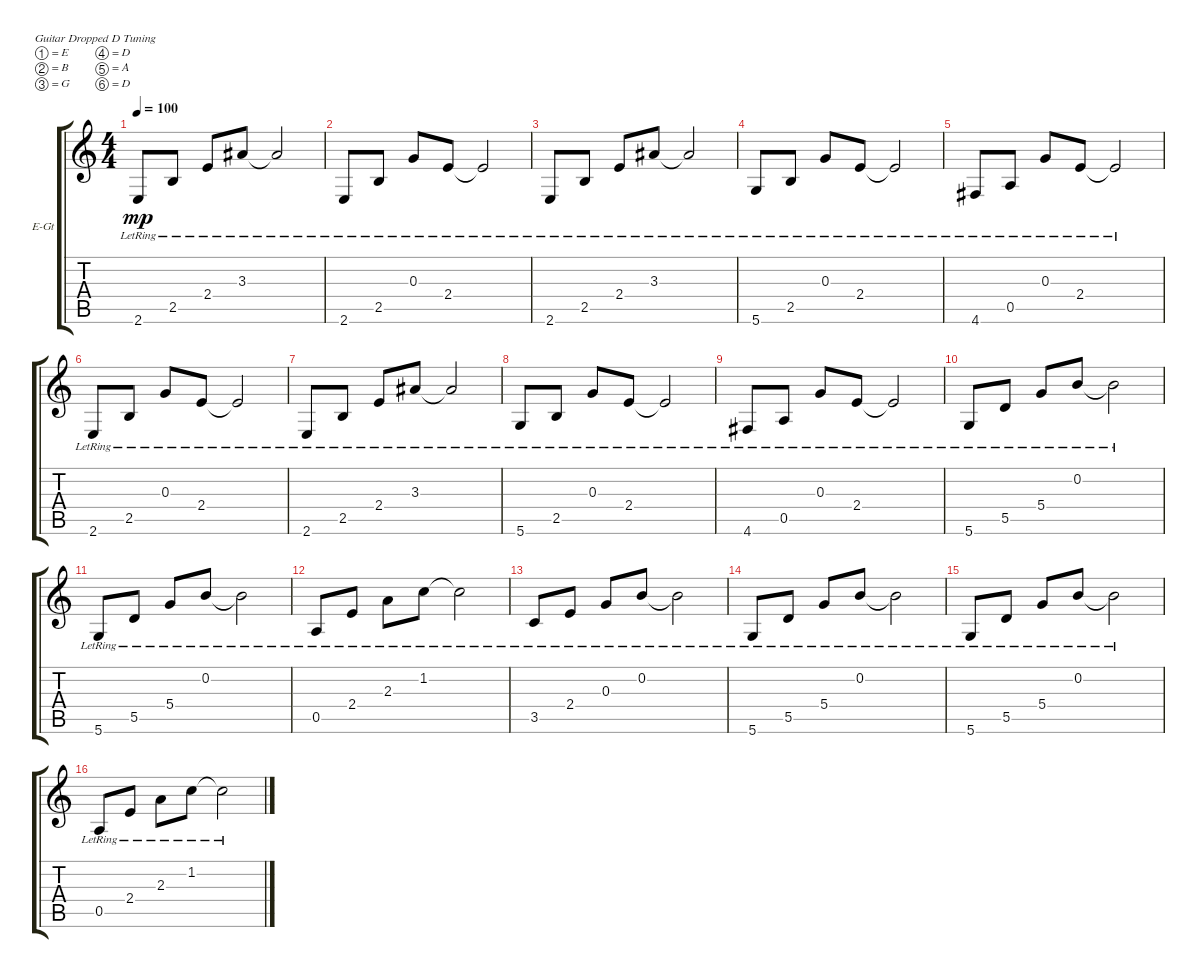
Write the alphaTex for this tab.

\bracketExtendMode groupsimilarinstruments
\firstSystemTrackNameOrientation horizontal
\otherSystemsTrackNameOrientation horizontal
\track ("Overdriven-guitar (Richard)" "E-Gt") {instrument overdrivenguitar}
\staff {score tabs}
\tuning (E4 B3 G3 D3 A2 D2)
\ts (4 4)
\tempo 100
\clef g2
\ks c
2.6{lr}.8{dy mp} 2.5{lr}.8 2.4{lr}.8 3.3{lr}.8 3.3{lr t}.2 |
2.6{lr}.8 2.5{lr}.8 0.3{lr}.8 2.4{lr}.8 2.4{lr t}.2 |
2.6{lr}.8 2.5{lr}.8 2.4{lr}.8 3.3{lr}.8 3.3{lr t}.2 |
5.6{lr}.8 2.5{lr}.8 0.3{lr}.8 2.4{lr}.8 2.4{lr t}.2 |
4.6{lr}.8 0.5{lr}.8 0.3{lr}.8 2.4{lr}.8 2.4{lr t}.2 |
2.6{lr}.8 2.5{lr}.8 0.3{lr}.8 2.4{lr}.8 2.4{lr t}.2 |
2.6{lr}.8 2.5{lr}.8 2.4{lr}.8 3.3{lr}.8 3.3{lr t}.2 |
5.6{lr}.8 2.5{lr}.8 0.3{lr}.8 2.4{lr}.8 2.4{lr t}.2 |
4.6{lr}.8 0.5{lr}.8 0.3{lr}.8 2.4{lr}.8 2.4{lr t}.2 |
5.6{lr}.8 5.5{lr}.8 5.4{lr}.8 0.2{lr}.8 0.2{lr t}.2 |
5.6{lr}.8 5.5{lr}.8 5.4{lr}.8 0.2{lr}.8 0.2{lr t}.2 |
0.5{lr}.8 2.4{lr}.8 2.3{lr}.8 1.2{lr}.8 1.2{lr t}.2 |
3.5{lr}.8 2.4{lr}.8 0.3{lr}.8 0.2{lr}.8 0.2{lr t}.2 |
5.6{lr}.8 5.5{lr}.8 5.4{lr}.8 0.2{lr}.8 0.2{lr t}.2 |
5.6{lr}.8 5.5{lr}.8 5.4{lr}.8 0.2{lr}.8 0.2{lr t}.2 |
0.5{lr}.8 2.4{lr}.8 2.3{lr}.8 1.2{lr}.8 1.2{lr t}.2
